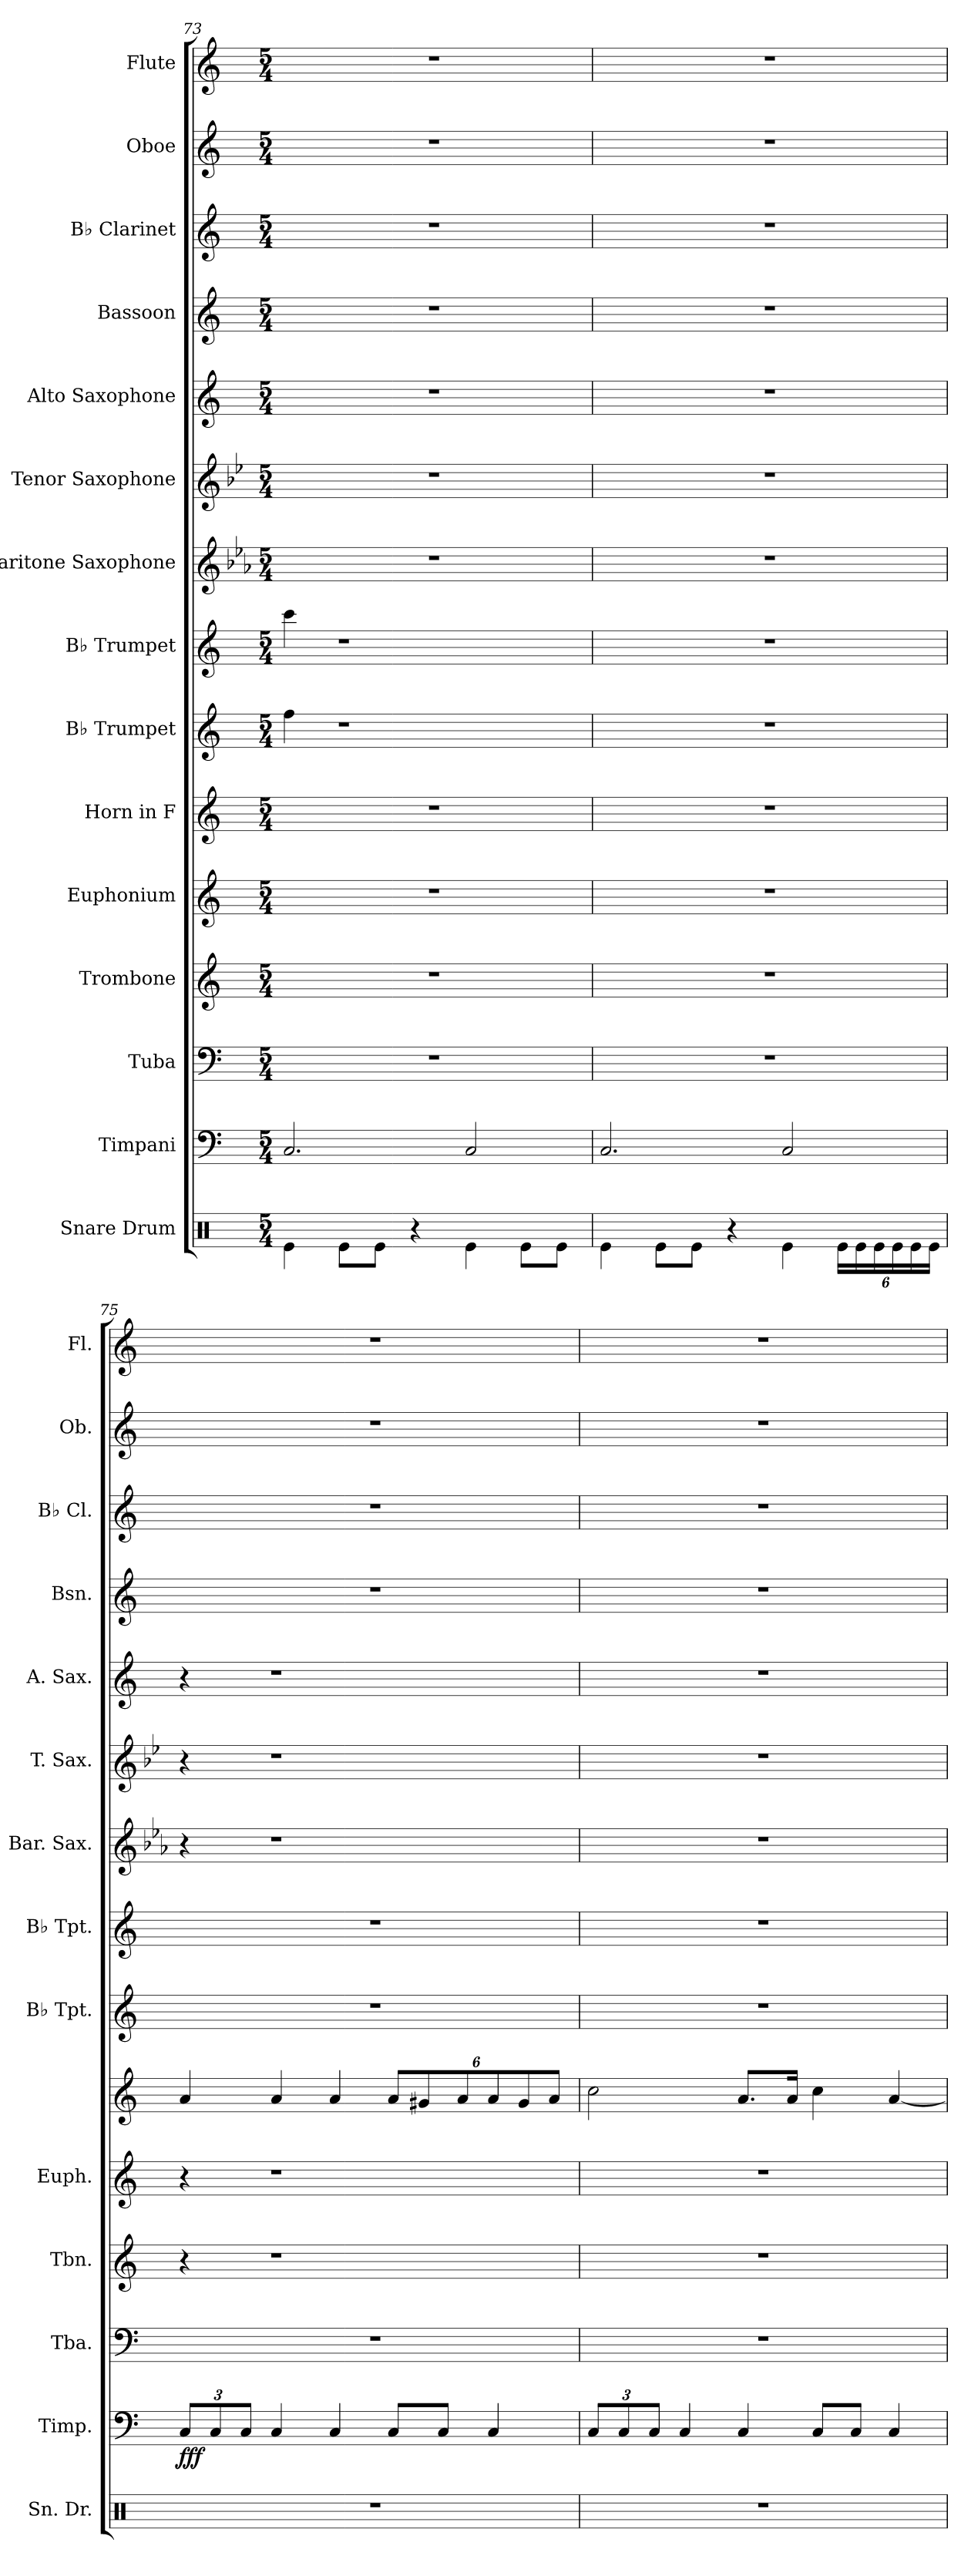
**kern	**kern	**dynam	**kern	**kern	**kern	**kern	**kern	**kern	**kern	**kern	**kern	**kern	**kern	**kern	**kern
*part15	*part14	*part14	*part13	*part12	*part11	*part10	*part9	*part8	*part7	*part6	*part5	*part4	*part3	*part2	*part1
*staff15	*staff14	*staff14	*staff13	*staff12	*staff11	*staff10	*staff9	*staff8	*staff7	*staff6	*staff5	*staff4	*staff3	*staff2	*staff1
*I"Snare Drum	*I"Timpani	*	*I"Tuba	*I"Trombone	*I"Euphonium	*I"Horn in F	*I"B♭ Trumpet	*I"B♭ Trumpet	*I"Baritone Saxophone	*I"Tenor Saxophone	*I"Alto Saxophone	*I"Bassoon	*I"B♭ Clarinet	*I"Oboe	*I"Flute
*I'Sn. Dr.	*I'Timp.	*	*I'Tba.	*I'Tbn.	*I'Euph.	*	*I'B♭ Tpt.	*I'B♭ Tpt.	*I'Bar. Sax.	*I'T. Sax.	*I'A. Sax.	*I'Bsn.	*I'B♭ Cl.	*I'Ob.	*I'Fl.
*clefX	*clefF4	*	*clefF4	*clefG2	*clefG2	*clefG2	*clefG2	*clefG2	*clefG2	*clefG2	*clefG2	*clefG2	*clefG2	*clefG2	*clefG2
*	*	*	*	*	*	*ITrd4c7	*ITrd1c2	*ITrd1c2	*ITrd12c21	*ITrd8c14	*ITrd5c9	*	*ITrd1c2	*	*
*k[]	*k[]	*	*k[]	*k[]	*k[]	*k[b-]	*k[b-e-]	*k[b-e-]	*k[b-e-a-]	*k[b-e-]	*k[b-e-a-]	*k[]	*k[b-e-]	*k[]	*k[]
*M5/4	*M5/4	*	*M5/4	*M5/4	*M5/4	*M5/4	*M5/4	*M5/4	*M5/4	*M5/4	*M5/4	*M5/4	*M5/4	*M5/4	*M5/4
=73	=73	=73	=73	=73	=73	=73	=73	=73	=73	=73	=73	=73	=73	=73	=73
4Re\	2.C/	.	4%5r	4%5r	4%5r	4%5r	4ee-\	4bb-\	4%5r	4%5r	4%5r	4%5r	4%5r	4%5r	4%5r
8Re\L	.	.	.	.	.	.	1r	1r	.	.	.	.	.	.	.
8Re\J	.	.	.	.	.	.	.	.	.	.	.	.	.	.	.
4r	.	.	.	.	.	.	.	.	.	.	.	.	.	.	.
4Re\	2C/	.	.	.	.	.	.	.	.	.	.	.	.	.	.
8Re\L	.	.	.	.	.	.	.	.	.	.	.	.	.	.	.
8Re\J	.	.	.	.	.	.	.	.	.	.	.	.	.	.	.
!!LO:PB:g=z
=74	=74	=74	=74	=74	=74	=74	=74	=74	=74	=74	=74	=74	=74	=74	=74
4Re\	2.C/	.	4%5r	4%5r	4%5r	4%5r	4%5r	4%5r	4%5r	4%5r	4%5r	4%5r	4%5r	4%5r	4%5r
8Re\L	.	.	.	.	.	.	.	.	.	.	.	.	.	.	.
8Re\J	.	.	.	.	.	.	.	.	.	.	.	.	.	.	.
4r	.	.	.	.	.	.	.	.	.	.	.	.	.	.	.
4Re\	2C/	.	.	.	.	.	.	.	.	.	.	.	.	.	.
*Xbrackettup	*	*	*	*	*	*	*	*	*	*	*	*	*	*	*
24Re\LL	.	.	.	.	.	.	.	.	.	.	.	.	.	.	.
24Re\	.	.	.	.	.	.	.	.	.	.	.	.	.	.	.
24Re\	.	.	.	.	.	.	.	.	.	.	.	.	.	.	.
24Re\	.	.	.	.	.	.	.	.	.	.	.	.	.	.	.
24Re\	.	.	.	.	.	.	.	.	.	.	.	.	.	.	.
24Re\JJ	.	.	.	.	.	.	.	.	.	.	.	.	.	.	.
=75	=75	=75	=75	=75	=75	=75	=75	=75	=75	=75	=75	=75	=75	=75	=75
*	*Xbrackettup	*	*	*	*	*	*	*	*	*	*	*	*	*	*
!	!	!LO:DY:b	!	!	!	!	!	!	!	!	!	!	!	!	!
4%5r	12C/L	fff	4%5r	4r	4r	4d/	4%5r	4%5r	4r	4r	4r	4%5r	4%5r	4%5r	4%5r
.	12C/	.	.	.	.	.	.	.	.	.	.	.	.	.	.
.	12C/J	.	.	.	.	.	.	.	.	.	.	.	.	.	.
.	4C/	.	.	1r	1r	4d/	.	.	1r	1r	1r	.	.	.	.
.	4C/	.	.	.	.	4d/	.	.	.	.	.	.	.	.	.
*	*	*	*	*	*	*Xbrackettup	*	*	*	*	*	*	*	*	*
.	8C/L	.	.	.	.	12d/L	.	.	.	.	.	.	.	.	.
.	.	.	.	.	.	12c#X/	.	.	.	.	.	.	.	.	.
.	8C/J	.	.	.	.	.	.	.	.	.	.	.	.	.	.
.	.	.	.	.	.	12d/	.	.	.	.	.	.	.	.	.
.	4C/	.	.	.	.	12d/	.	.	.	.	.	.	.	.	.
.	.	.	.	.	.	12c#/	.	.	.	.	.	.	.	.	.
.	.	.	.	.	.	12d/J	.	.	.	.	.	.	.	.	.
=76	=76	=76	=76	=76	=76	=76	=76	=76	=76	=76	=76	=76	=76	=76	=76
4%5r	12C/L	.	4%5r	4%5r	4%5r	2f\	4%5r	4%5r	4%5r	4%5r	4%5r	4%5r	4%5r	4%5r	4%5r
.	12C/	.	.	.	.	.	.	.	.	.	.	.	.	.	.
.	12C/J	.	.	.	.	.	.	.	.	.	.	.	.	.	.
.	4C/	.	.	.	.	.	.	.	.	.	.	.	.	.	.
.	4C/	.	.	.	.	8.d/L	.	.	.	.	.	.	.	.	.
.	.	.	.	.	.	16d/Jk	.	.	.	.	.	.	.	.	.
.	8C/L	.	.	.	.	4f\	.	.	.	.	.	.	.	.	.
.	8C/J	.	.	.	.	.	.	.	.	.	.	.	.	.	.
.	4C/	.	.	.	.	[4d/	.	.	.	.	.	.	.	.	.
=	=	=	=	=	=	=	=	=	=	=	=	=	=	=	=
*-	*-	*-	*-	*-	*-	*-	*-	*-	*-	*-	*-	*-	*-	*-	*-
